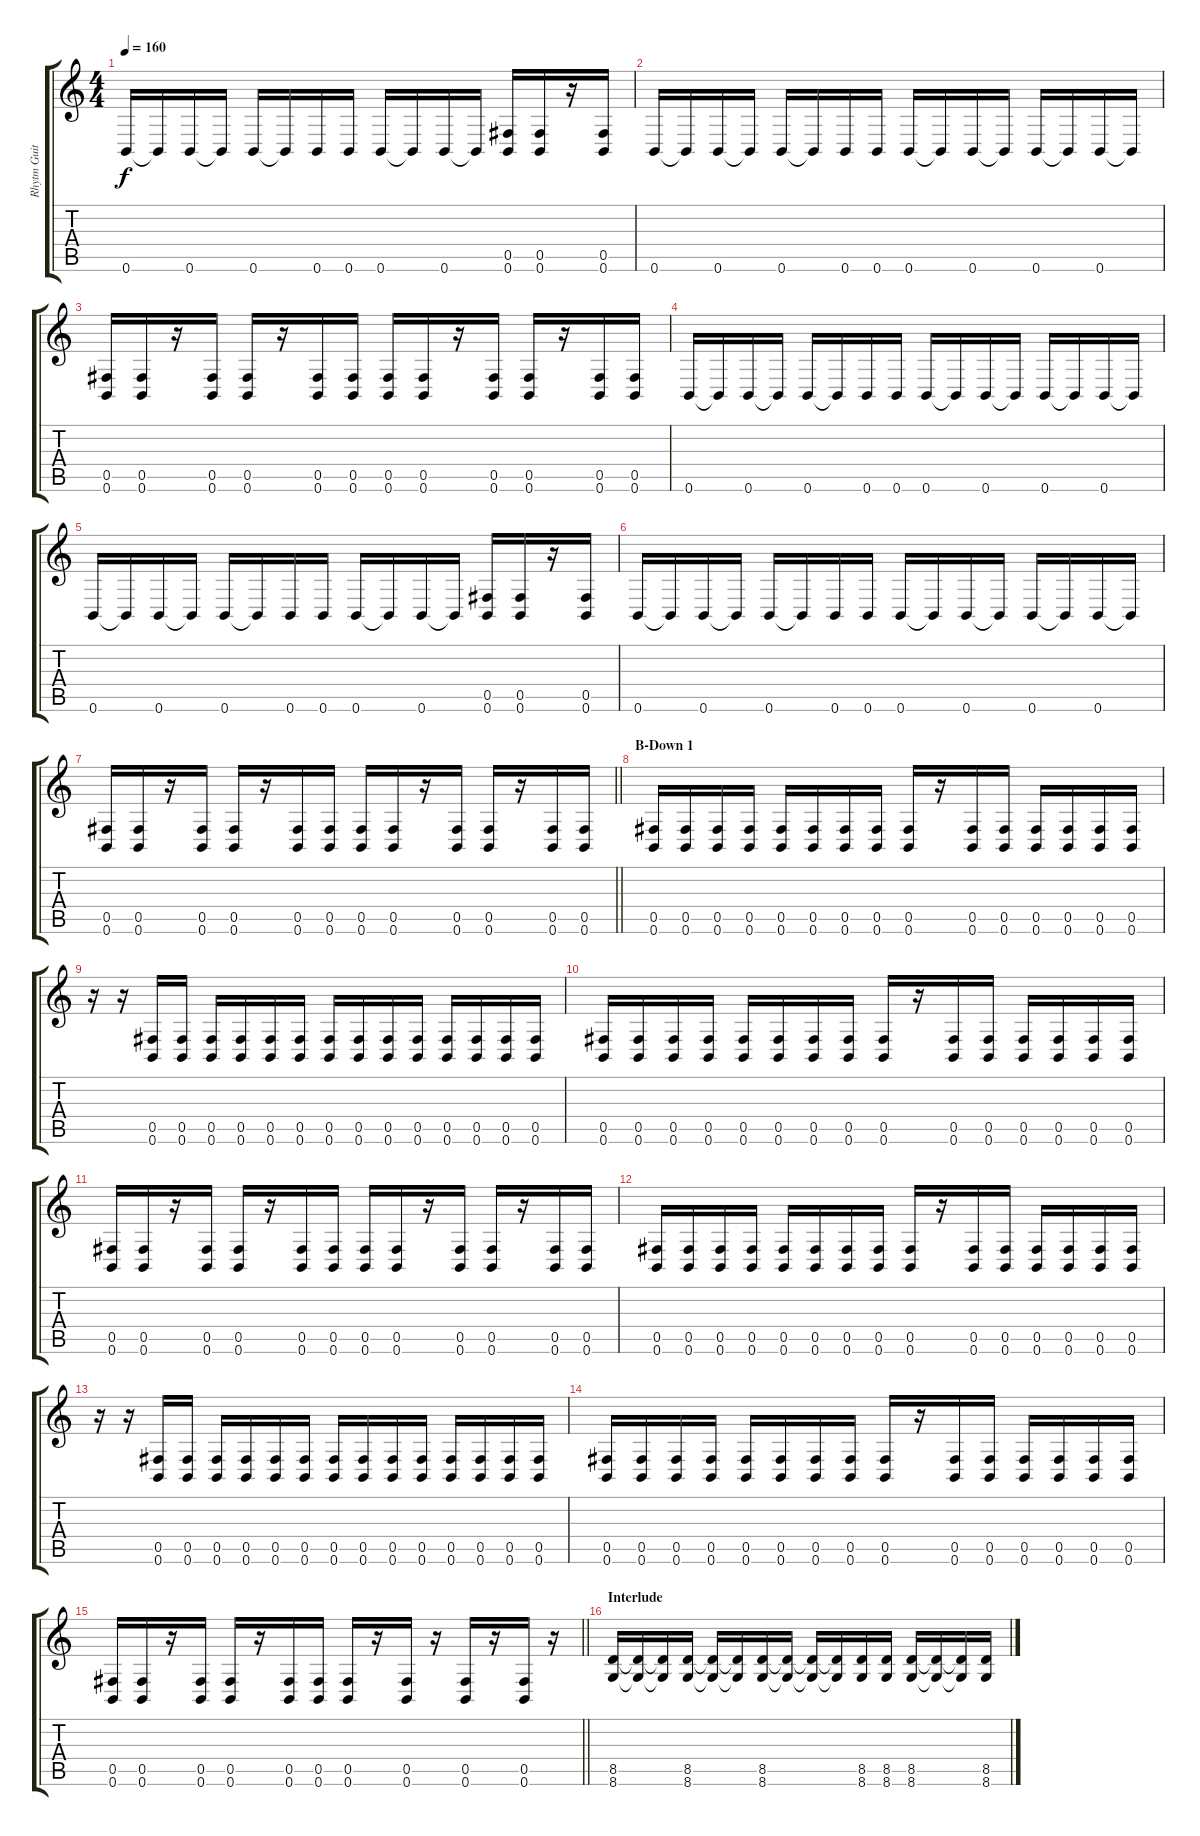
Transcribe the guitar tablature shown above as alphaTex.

\track ("Rhytm Guitar" "Rhytm Guit") {instrument distortionguitar}
\staff {score tabs}
\tuning (Db4 Ab3 E3 B2 Gb2 B1) {hide}
\ts (4 4)
\tempo 160
\clef g2
\ks c
0.6.16{dy f} 0.6{t}.16 0.6.16 0.6{t}.16 0.6.16 0.6{t}.16 0.6.16 0.6.16 0.6.16 0.6{t}.16 0.6.16 0.6{t}.16 (0.5 0.6).16 (0.5 0.6).16 r.16 (0.5 0.6).16 |
0.6.16 0.6{t}.16 0.6.16 0.6{t}.16 0.6.16 0.6{t}.16 0.6.16 0.6.16 0.6.16 0.6{t}.16 0.6.16 0.6{t}.16 0.6.16 0.6{t}.16 0.6.16 0.6{t}.16 |
(0.5 0.6).16 (0.5 0.6).16 r.16 (0.5 0.6).16 (0.5 0.6).16 r.16 (0.5 0.6).16 (0.5 0.6).16 (0.5 0.6).16 (0.5 0.6).16 r.16 (0.5 0.6).16 (0.5 0.6).16 r.16 (0.5 0.6).16 (0.5 0.6).16 |
0.6.16 0.6{t}.16 0.6.16 0.6{t}.16 0.6.16 0.6{t}.16 0.6.16 0.6.16 0.6.16 0.6{t}.16 0.6.16 0.6{t}.16 0.6.16 0.6{t}.16 0.6.16 0.6{t}.16 |
0.6.16 0.6{t}.16 0.6.16 0.6{t}.16 0.6.16 0.6{t}.16 0.6.16 0.6.16 0.6.16 0.6{t}.16 0.6.16 0.6{t}.16 (0.5 0.6).16 (0.5 0.6).16 r.16 (0.5 0.6).16 |
0.6.16 0.6{t}.16 0.6.16 0.6{t}.16 0.6.16 0.6{t}.16 0.6.16 0.6.16 0.6.16 0.6{t}.16 0.6.16 0.6{t}.16 0.6.16 0.6{t}.16 0.6.16 0.6{t}.16 |
\barLineRight lightlight
(0.5 0.6).16 (0.5 0.6).16 r.16 (0.5 0.6).16 (0.5 0.6).16 r.16 (0.5 0.6).16 (0.5 0.6).16 (0.5 0.6).16 (0.5 0.6).16 r.16 (0.5 0.6).16 (0.5 0.6).16 r.16 (0.5 0.6).16 (0.5 0.6).16 |
\section ("" "B-Down 1")
(0.5 0.6).16 (0.5 0.6).16 (0.5 0.6).16 (0.5 0.6).16 (0.5 0.6).16 (0.5 0.6).16 (0.5 0.6).16 (0.5 0.6).16 (0.5 0.6).16 r.16 (0.5 0.6).16 (0.5 0.6).16 (0.5 0.6).16 (0.5 0.6).16 (0.5 0.6).16 (0.5 0.6).16 |
r.16 r.16 (0.5 0.6).16 (0.5 0.6).16 (0.5 0.6).16 (0.5 0.6).16 (0.5 0.6).16 (0.5 0.6).16 (0.5 0.6).16 (0.5 0.6).16 (0.5 0.6).16 (0.5 0.6).16 (0.5 0.6).16 (0.5 0.6).16 (0.5 0.6).16 (0.5 0.6).16 |
(0.5 0.6).16 (0.5 0.6).16 (0.5 0.6).16 (0.5 0.6).16 (0.5 0.6).16 (0.5 0.6).16 (0.5 0.6).16 (0.5 0.6).16 (0.5 0.6).16 r.16 (0.5 0.6).16 (0.5 0.6).16 (0.5 0.6).16 (0.5 0.6).16 (0.5 0.6).16 (0.5 0.6).16 |
(0.5 0.6).16 (0.5 0.6).16 r.16 (0.5 0.6).16 (0.5 0.6).16 r.16 (0.5 0.6).16 (0.5 0.6).16 (0.5 0.6).16 (0.5 0.6).16 r.16 (0.5 0.6).16 (0.5 0.6).16 r.16 (0.5 0.6).16 (0.5 0.6).16 |
(0.5 0.6).16 (0.5 0.6).16 (0.5 0.6).16 (0.5 0.6).16 (0.5 0.6).16 (0.5 0.6).16 (0.5 0.6).16 (0.5 0.6).16 (0.5 0.6).16 r.16 (0.5 0.6).16 (0.5 0.6).16 (0.5 0.6).16 (0.5 0.6).16 (0.5 0.6).16 (0.5 0.6).16 |
r.16 r.16 (0.5 0.6).16 (0.5 0.6).16 (0.5 0.6).16 (0.5 0.6).16 (0.5 0.6).16 (0.5 0.6).16 (0.5 0.6).16 (0.5 0.6).16 (0.5 0.6).16 (0.5 0.6).16 (0.5 0.6).16 (0.5 0.6).16 (0.5 0.6).16 (0.5 0.6).16 |
(0.5 0.6).16 (0.5 0.6).16 (0.5 0.6).16 (0.5 0.6).16 (0.5 0.6).16 (0.5 0.6).16 (0.5 0.6).16 (0.5 0.6).16 (0.5 0.6).16 r.16 (0.5 0.6).16 (0.5 0.6).16 (0.5 0.6).16 (0.5 0.6).16 (0.5 0.6).16 (0.5 0.6).16 |
\barLineRight lightlight
(0.5 0.6).16 (0.5 0.6).16 r.16 (0.5 0.6).16 (0.5 0.6).16 r.16 (0.5 0.6).16 (0.5 0.6).16 (0.5 0.6).16 r.16 (0.5 0.6).16 r.16 (0.5 0.6).16 r.16 (0.5 0.6).16 r.16 |
\section ("" "Interlude")
(8.5 8.6).16 (8.5{t} 8.6{t}).16 (8.5{t} 8.6{t}).16 (8.5 8.6).16 (8.5{t} 8.6{t}).16 (8.5{t} 8.6{t}).16 (8.5 8.6).16 (8.5{t} 8.6{t}).16 (8.5{t} 8.6{t}).16 (8.5{t} 8.6{t}).16 (8.5 8.6).16 (8.5 8.6).16 (8.5 8.6).16 (8.5{t} 8.6{t}).16 (8.5{t} 8.6{t}).16 (8.5 8.6).16
